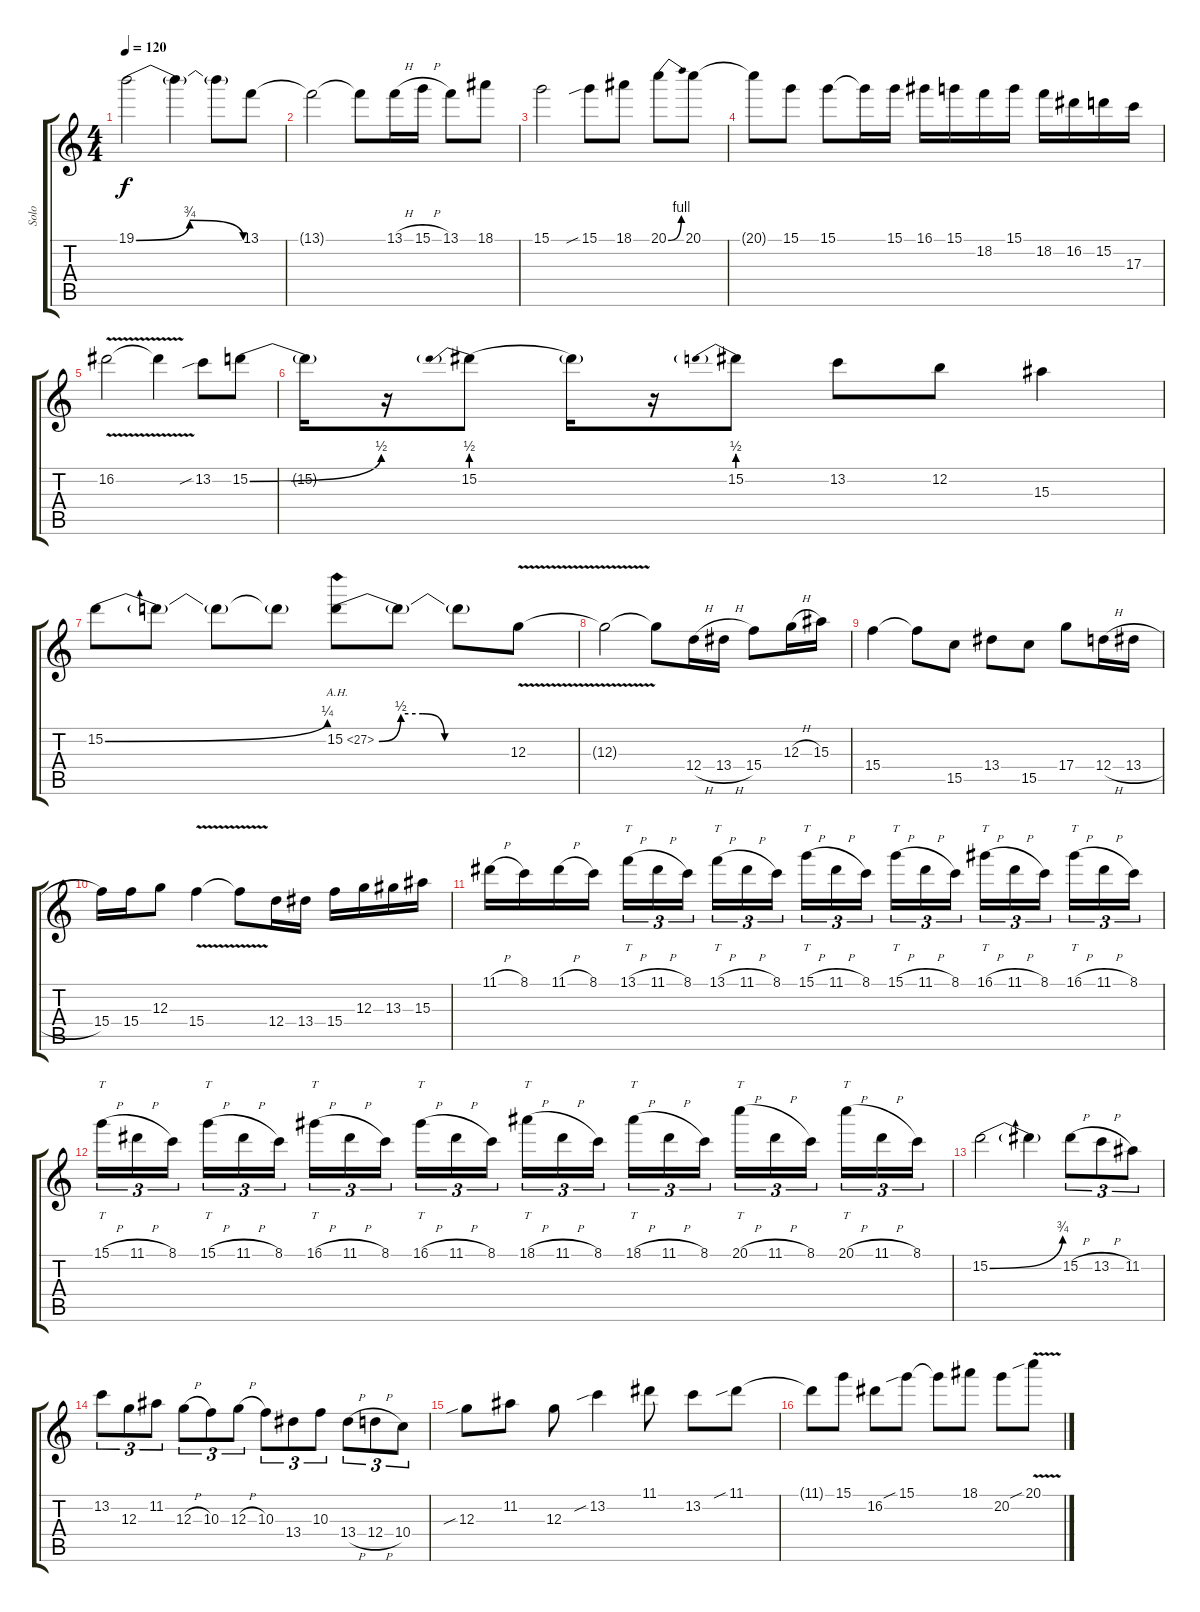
\track ("Solo" "Solo") {instrument distortionguitar}
\staff {score tabs}
\tuning (E4 B3 G3 D3 A2 E2) {hide}
\ts (4 4)
\tempo 120
\clef g2
\ks c
19.1{be (bendrelease 0 0 15 3 50 3 60 0)}.2{dy f} 19.1{t}.4 19.1{t}.8 13.1.8 |
13.1{t}.2 13.1{t}.8 13.1{h}.16 15.1{h}.16 13.1.8 18.1.8 |
15.1.2 15.1{sib}.8 18.1.8 20.1{be (bend 0 0 60 4)}.8 20.1.8 |
20.1{t}.8 15.1.8 15.1.8 15.1{t}.16 15.1.16 16.1.16 15.1.16 18.2.16 15.1.16 18.2.16 16.2.16 15.2.16 17.3.16 |
16.2{v}.2 16.2{t}.4 13.2{sib}.8 15.2{be (bend 0 0 60 2)}.8 |
15.2{t}.16 r.16 15.2{be (prebend 0 2 60 2)}.8 15.2{t}.16 r.16 15.2{be (prebend 0 2 60 2)}.8 13.2.8 12.2.8 15.3.4 |
15.2{be (bend 0 0 60 1)}.8 15.2{t}.8 15.2{t}.8 15.2{t}.8 15.2{be (custom 0 0 10 2 20 2 30 0 60 0) ah 12}.8 15.2{t}.8 15.2{t}.8 12.3{v}.8 |
12.3{t}.2 12.3{t}.8 12.4{h}.16 13.4{h}.16 15.4.8 12.3{h}.16 15.3.16 |
15.4.4 15.4{t}.8 15.5.8 13.4.8 15.5.8 17.4.8 12.4{h}.16 13.4{h}.16 |
15.4.16 15.4.16 12.3.8 15.4{v}.4 15.4{t}.8 12.4.16 13.4.16 15.4.16 12.3.16 13.3.16 15.3.16 |
11.1{h}.16 8.1.16 11.1{h}.16 8.1.16 13.1{h}.16{tt tu (3 2)} 11.1{h}.16{tu (3 2)} 8.1.16{tu (3 2) beam splitsecondary} 13.1{h}.16{tt tu (3 2)} 11.1{h}.16{tu (3 2)} 8.1.16{tu (3 2)} 15.1{h}.16{tt tu (3 2)} 11.1{h}.16{tu (3 2)} 8.1.16{tu (3 2) beam splitsecondary} 15.1{h}.16{tt tu (3 2)} 11.1{h}.16{tu (3 2)} 8.1.16{tu (3 2)} 16.1{h}.16{tt tu (3 2)} 11.1{h}.16{tu (3 2)} 8.1.16{tu (3 2) beam splitsecondary} 16.1{h}.16{tt tu (3 2)} 11.1{h}.16{tu (3 2)} 8.1.16{tu (3 2)} |
15.1{h}.16{tt tu (3 2)} 11.1{h}.16{tu (3 2)} 8.1.16{tu (3 2) beam splitsecondary} 15.1{h}.16{tt tu (3 2)} 11.1{h}.16{tu (3 2)} 8.1.16{tu (3 2)} 16.1{h}.16{tt tu (3 2)} 11.1{h}.16{tu (3 2)} 8.1.16{tu (3 2) beam splitsecondary} 16.1{h}.16{tt tu (3 2)} 11.1{h}.16{tu (3 2)} 8.1.16{tu (3 2)} 18.1{h}.16{tt tu (3 2)} 11.1{h}.16{tu (3 2)} 8.1.16{tu (3 2) beam splitsecondary} 18.1{h}.16{tt tu (3 2)} 11.1{h}.16{tu (3 2)} 8.1.16{tu (3 2)} 20.1{h}.16{tt tu (3 2)} 11.1{h}.16{tu (3 2)} 8.1.16{tu (3 2) beam splitsecondary} 20.1{h}.16{tt tu (3 2)} 11.1{h}.16{tu (3 2)} 8.1.16{tu (3 2)} |
15.2{be (bend 0 0 60 3)}.2 15.2{t}.4 15.2{h}.8{tu (3 2)} 13.2{h}.8{tu (3 2)} 11.2.8{tu (3 2)} |
13.2.8{tu (3 2)} 12.3.8{tu (3 2)} 11.2.8{tu (3 2)} 12.3{h}.8{tu (3 2)} 10.3.8{tu (3 2)} 12.3{h}.8{tu (3 2)} 10.3.8{tu (3 2)} 13.4.8{tu (3 2)} 10.3.8{tu (3 2)} 13.4{h}.8{tu (3 2)} 12.4{h}.8{tu (3 2)} 10.4.8{tu (3 2)} |
12.3{sib}.8 11.2.8 12.3.8 13.2{sib}.4 11.1.8 13.2.8 11.1{sib}.8 |
11.1{t}.8 15.1.8 16.2.8 15.1{sib}.8 15.1{t}.8 18.1.8 20.2.8 20.1{v sib}.8{volume 6}
